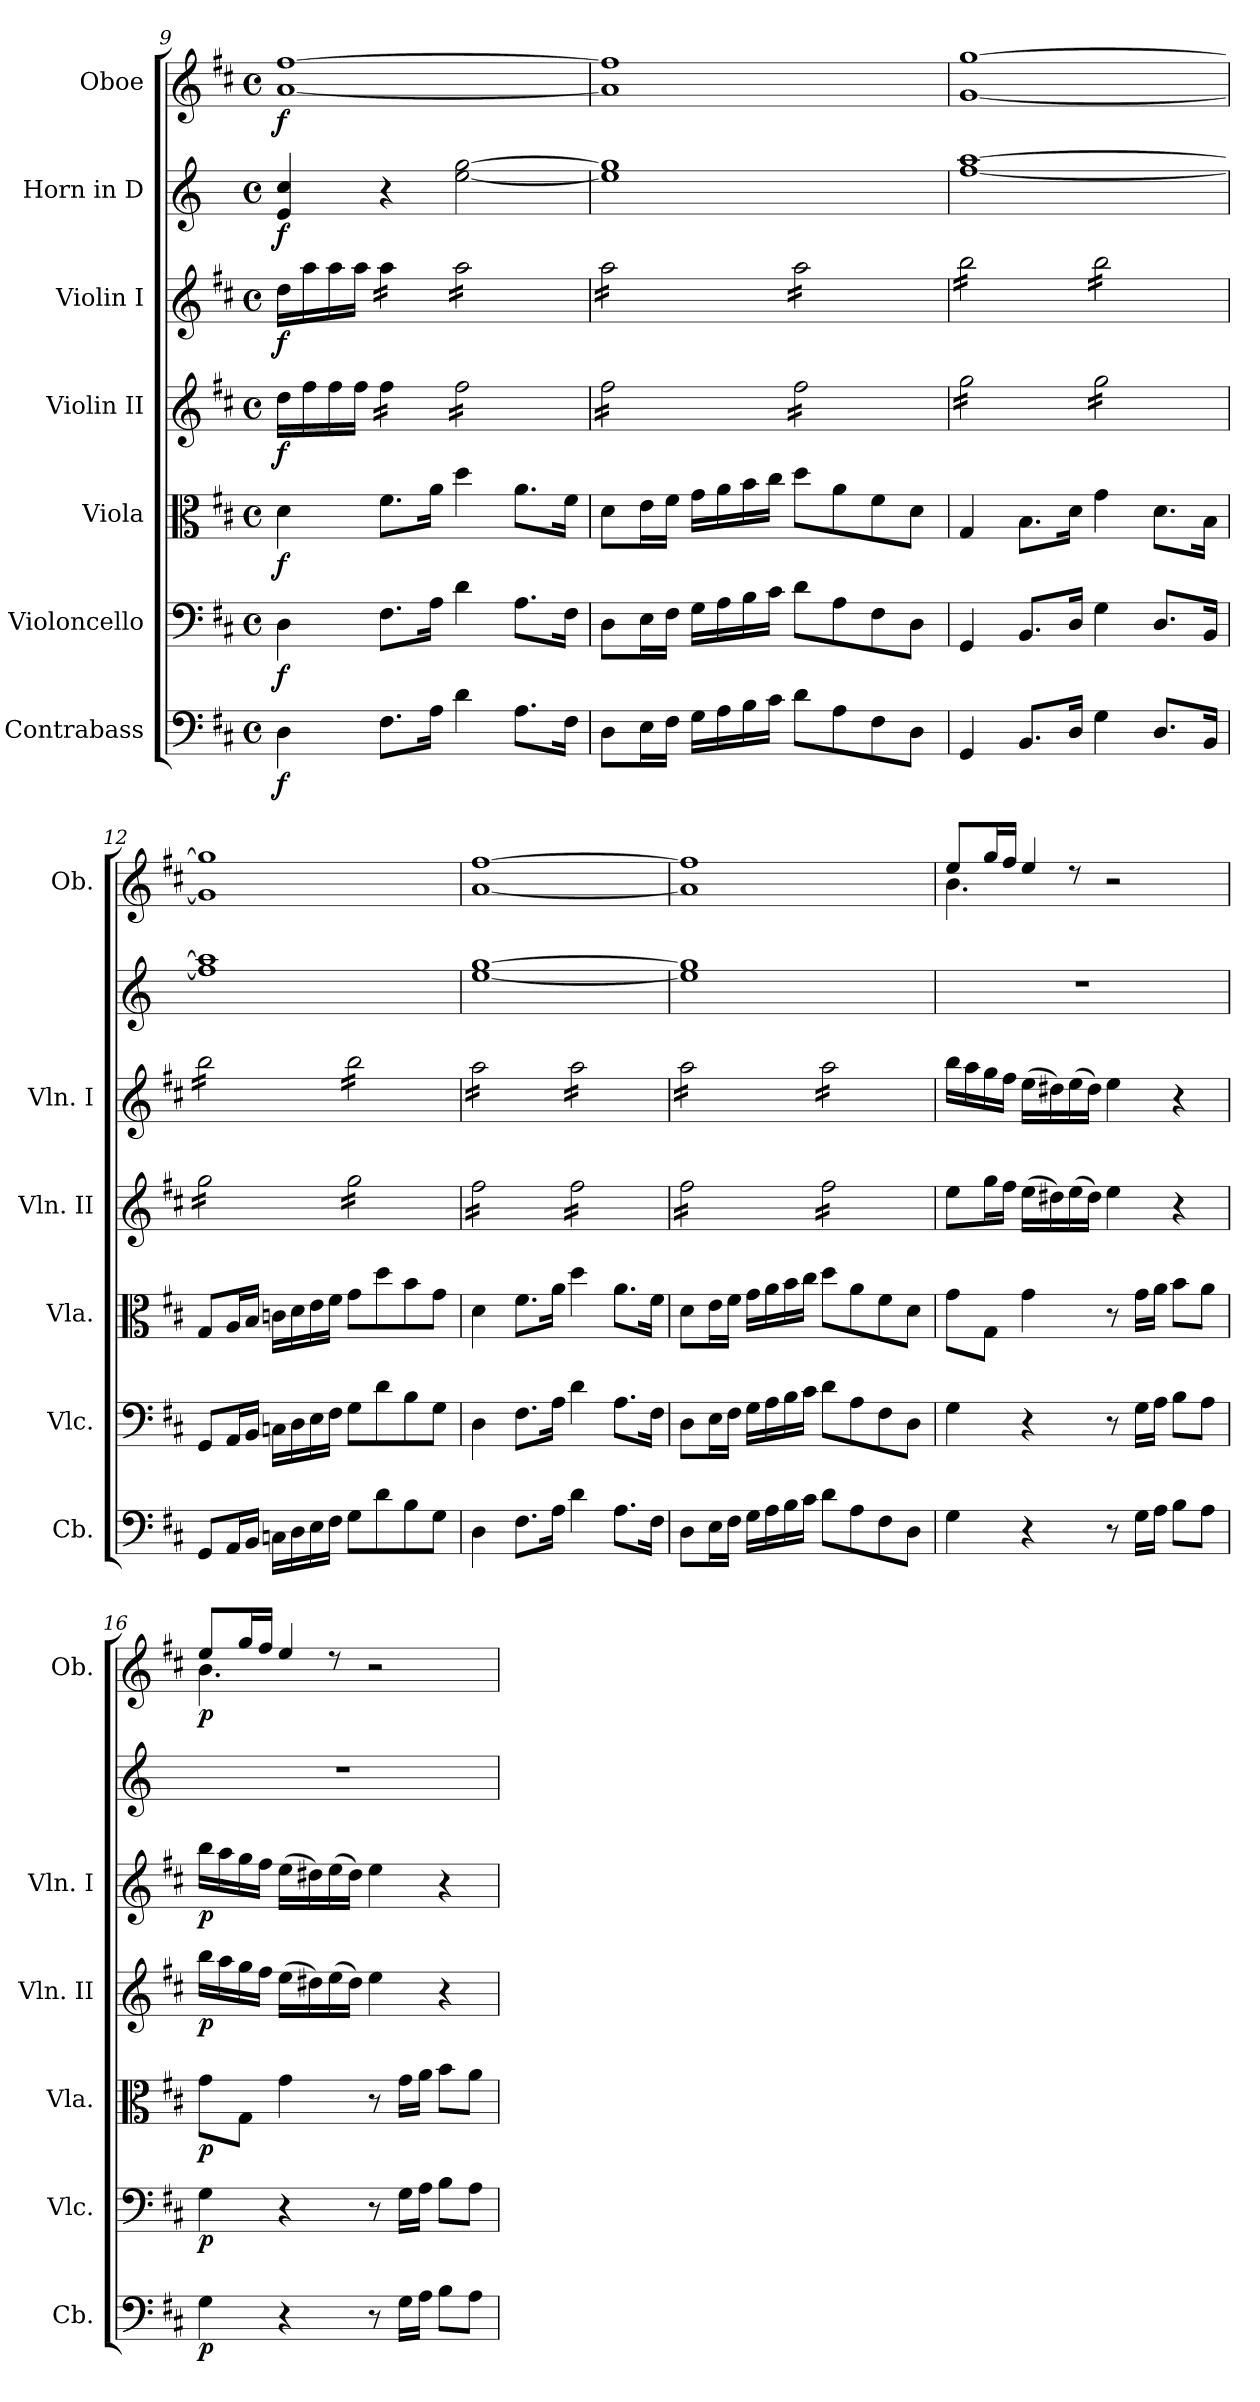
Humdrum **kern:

**kern	**dynam	**kern	**dynam	**kern	**dynam	**kern	**dynam	**kern	**dynam	**kern	**dynam	**kern	**dynam
*part7	*part7	*part6	*part6	*part5	*part5	*part4	*part4	*part3	*part3	*part2	*part2	*part1	*part1
*staff7	*staff7	*staff6	*staff6	*staff5	*staff5	*staff4	*staff4	*staff3	*staff3	*staff2	*staff2	*staff1	*staff1
*I"Contrabass	*	*I"Violoncello	*	*I"Viola	*	*I"Violin II	*	*I"Violin I	*	*I"Horn in D	*	*I"Oboe	*
*I'Cb.	*	*I'Vlc.	*	*I'Vla.	*	*I'Vln. II	*	*I'Vln. I	*	*	*	*I'Ob.	*
*clefF4	*	*clefF4	*	*clefC3	*	*clefG2	*	*clefG2	*	*clefG2	*	*clefG2	*
*ITrd7c12	*	*	*	*	*	*	*	*	*	*ITrd6c10	*	*	*
*k[f#c#]	*	*k[f#c#]	*	*k[f#c#]	*	*k[f#c#]	*	*k[f#c#]	*	*k[f#c#]	*	*k[f#c#]	*
*M4/4	*	*M4/4	*	*M4/4	*	*M4/4	*	*M4/4	*	*M4/4	*	*M4/4	*
*met(c)	*	*met(c)	*	*met(c)	*	*met(c)	*	*met(c)	*	*met(c)	*	*met(c)	*
=9	=9	=9	=9	=9	=9	=9	=9	=9	=9	=9	=9	=9	=9
!	!LO:DY:b	!	!LO:DY:b	!	!LO:DY:b	!	!LO:DY:b	!	!LO:DY:b	!	!LO:DY:b	!	!LO:DY:b
4DD\	f	4D\	f	4d\	f	16dd\LL	f	16dd\LL	f	4F#/ 4d/	f	[1a [1ff#	f
.	.	.	.	.	.	16ff#\	.	16aa\	.	.	.	.	.
.	.	.	.	.	.	16ff#\	.	16aa\	.	.	.	.	.
.	.	.	.	.	.	16ff#\JJ	.	16aa\JJ	.	.	.	.	.
*	*	*	*	*	*	*tremolo	*	*	*	*	*	*	*
*	*	*	*	*	*	*	*	*tremolo	*	*	*	*	*
8.FF#\L	.	8.F#\L	.	8.f#\L	.	16ff#\LL	.	16aa\LL	.	4r	.	.	.
.	.	.	.	.	.	16ff#\	.	16aa\	.	.	.	.	.
.	.	.	.	.	.	16ff#\	.	16aa\	.	.	.	.	.
16AA\Jk	.	16A\Jk	.	16a\Jk	.	16ff#\JJ	.	16aa\JJ	.	.	.	.	.
4D\	.	4d\	.	4dd\	.	16ff#\LL	.	16aa\LL	.	[2f#\ [2a\	.	.	.
.	.	.	.	.	.	16ff#\	.	16aa\	.	.	.	.	.
.	.	.	.	.	.	16ff#\	.	16aa\	.	.	.	.	.
.	.	.	.	.	.	16ff#\	.	16aa\	.	.	.	.	.
8.AA\L	.	8.A\L	.	8.a\L	.	16ff#\	.	16aa\	.	.	.	.	.
.	.	.	.	.	.	16ff#\	.	16aa\	.	.	.	.	.
.	.	.	.	.	.	16ff#\	.	16aa\	.	.	.	.	.
16FF#\Jk	.	16F#\Jk	.	16f#\Jk	.	16ff#\JJ	.	16aa\JJ	.	.	.	.	.
=10	=10	=10	=10	=10	=10	=10	=10	=10	=10	=10	=10	=10	=10
8DD\L	.	8D\L	.	8d\L	.	16ff#\LL	.	16aa\LL	.	1f#] 1a]	.	1a] 1ff#]	.
.	.	.	.	.	.	16ff#\	.	16aa\	.	.	.	.	.
16EE\L	.	16E\L	.	16e\L	.	16ff#\	.	16aa\	.	.	.	.	.
16FF#\JJ	.	16F#\JJ	.	16f#\JJ	.	16ff#\	.	16aa\	.	.	.	.	.
16GG\LL	.	16G\LL	.	16g\LL	.	16ff#\	.	16aa\	.	.	.	.	.
16AA\	.	16A\	.	16a\	.	16ff#\	.	16aa\	.	.	.	.	.
16BB\	.	16B\	.	16b\	.	16ff#\	.	16aa\	.	.	.	.	.
16C#\JJ	.	16c#\JJ	.	16cc#\JJ	.	16ff#\JJ	.	16aa\JJ	.	.	.	.	.
8D\L	.	8d\L	.	8dd\L	.	16ff#\LL	.	16aa\LL	.	.	.	.	.
.	.	.	.	.	.	16ff#\	.	16aa\	.	.	.	.	.
8AA\	.	8A\	.	8a\	.	16ff#\	.	16aa\	.	.	.	.	.
.	.	.	.	.	.	16ff#\	.	16aa\	.	.	.	.	.
8FF#\	.	8F#\	.	8f#\	.	16ff#\	.	16aa\	.	.	.	.	.
.	.	.	.	.	.	16ff#\	.	16aa\	.	.	.	.	.
8DD\J	.	8D\J	.	8d\J	.	16ff#\	.	16aa\	.	.	.	.	.
.	.	.	.	.	.	16ff#\JJ	.	16aa\JJ	.	.	.	.	.
=11	=11	=11	=11	=11	=11	=11	=11	=11	=11	=11	=11	=11	=11
4GGG/	.	4GG/	.	4G/	.	16gg\LL	.	16bb\LL	.	[1g [1b	.	[1g [1gg	.
.	.	.	.	.	.	16gg\	.	16bb\	.	.	.	.	.
.	.	.	.	.	.	16gg\	.	16bb\	.	.	.	.	.
.	.	.	.	.	.	16gg\	.	16bb\	.	.	.	.	.
8.BBB/L	.	8.BB/L	.	8.B\L	.	16gg\	.	16bb\	.	.	.	.	.
.	.	.	.	.	.	16gg\	.	16bb\	.	.	.	.	.
.	.	.	.	.	.	16gg\	.	16bb\	.	.	.	.	.
16DD/Jk	.	16D/Jk	.	16d\Jk	.	16gg\JJ	.	16bb\JJ	.	.	.	.	.
4GG\	.	4G\	.	4g\	.	16gg\LL	.	16bb\LL	.	.	.	.	.
.	.	.	.	.	.	16gg\	.	16bb\	.	.	.	.	.
.	.	.	.	.	.	16gg\	.	16bb\	.	.	.	.	.
.	.	.	.	.	.	16gg\	.	16bb\	.	.	.	.	.
8.DD/L	.	8.D/L	.	8.d\L	.	16gg\	.	16bb\	.	.	.	.	.
.	.	.	.	.	.	16gg\	.	16bb\	.	.	.	.	.
.	.	.	.	.	.	16gg\	.	16bb\	.	.	.	.	.
16BBB/Jk	.	16BB/Jk	.	16B\Jk	.	16gg\JJ	.	16bb\JJ	.	.	.	.	.
=12	=12	=12	=12	=12	=12	=12	=12	=12	=12	=12	=12	=12	=12
8GGG/L	.	8GG/L	.	8G/L	.	16gg\LL	.	16bb\LL	.	1g] 1b]	.	1g] 1gg]	.
.	.	.	.	.	.	16gg\	.	16bb\	.	.	.	.	.
16AAA/L	.	16AA/L	.	16A/L	.	16gg\	.	16bb\	.	.	.	.	.
16BBB/JJ	.	16BB/JJ	.	16B/JJ	.	16gg\	.	16bb\	.	.	.	.	.
16CCn\LL	.	16Cn\LL	.	16cn\LL	.	16gg\	.	16bb\	.	.	.	.	.
16DD\	.	16D\	.	16d\	.	16gg\	.	16bb\	.	.	.	.	.
16EE\	.	16E\	.	16e\	.	16gg\	.	16bb\	.	.	.	.	.
16FF#\JJ	.	16F#\JJ	.	16f#\JJ	.	16gg\JJ	.	16bb\JJ	.	.	.	.	.
8GG\L	.	8G\L	.	8g\L	.	16gg\LL	.	16bb\LL	.	.	.	.	.
.	.	.	.	.	.	16gg\	.	16bb\	.	.	.	.	.
8D\	.	8d\	.	8dd\	.	16gg\	.	16bb\	.	.	.	.	.
.	.	.	.	.	.	16gg\	.	16bb\	.	.	.	.	.
8BB\	.	8B\	.	8b\	.	16gg\	.	16bb\	.	.	.	.	.
.	.	.	.	.	.	16gg\	.	16bb\	.	.	.	.	.
8GG\J	.	8G\J	.	8g\J	.	16gg\	.	16bb\	.	.	.	.	.
.	.	.	.	.	.	16gg\JJ	.	16bb\JJ	.	.	.	.	.
!!LO:LB:g=z
=13	=13	=13	=13	=13	=13	=13	=13	=13	=13	=13	=13	=13	=13
4DD\	.	4D\	.	4d\	.	16ff#\LL	.	16aa\LL	.	[1f# [1a	.	[1a [1ff#	.
.	.	.	.	.	.	16ff#\	.	16aa\	.	.	.	.	.
.	.	.	.	.	.	16ff#\	.	16aa\	.	.	.	.	.
.	.	.	.	.	.	16ff#\	.	16aa\	.	.	.	.	.
8.FF#\L	.	8.F#\L	.	8.f#\L	.	16ff#\	.	16aa\	.	.	.	.	.
.	.	.	.	.	.	16ff#\	.	16aa\	.	.	.	.	.
.	.	.	.	.	.	16ff#\	.	16aa\	.	.	.	.	.
16AA\Jk	.	16A\Jk	.	16a\Jk	.	16ff#\JJ	.	16aa\JJ	.	.	.	.	.
4D\	.	4d\	.	4dd\	.	16ff#\LL	.	16aa\LL	.	.	.	.	.
.	.	.	.	.	.	16ff#\	.	16aa\	.	.	.	.	.
.	.	.	.	.	.	16ff#\	.	16aa\	.	.	.	.	.
.	.	.	.	.	.	16ff#\	.	16aa\	.	.	.	.	.
8.AA\L	.	8.A\L	.	8.a\L	.	16ff#\	.	16aa\	.	.	.	.	.
.	.	.	.	.	.	16ff#\	.	16aa\	.	.	.	.	.
.	.	.	.	.	.	16ff#\	.	16aa\	.	.	.	.	.
16FF#\Jk	.	16F#\Jk	.	16f#\Jk	.	16ff#\JJ	.	16aa\JJ	.	.	.	.	.
=14	=14	=14	=14	=14	=14	=14	=14	=14	=14	=14	=14	=14	=14
8DD\L	.	8D\L	.	8d\L	.	16ff#\LL	.	16aa\LL	.	1f#] 1a]	.	1a] 1ff#]	.
.	.	.	.	.	.	16ff#\	.	16aa\	.	.	.	.	.
16EE\L	.	16E\L	.	16e\L	.	16ff#\	.	16aa\	.	.	.	.	.
16FF#\JJ	.	16F#\JJ	.	16f#\JJ	.	16ff#\	.	16aa\	.	.	.	.	.
16GG\LL	.	16G\LL	.	16g\LL	.	16ff#\	.	16aa\	.	.	.	.	.
16AA\	.	16A\	.	16a\	.	16ff#\	.	16aa\	.	.	.	.	.
16BB\	.	16B\	.	16b\	.	16ff#\	.	16aa\	.	.	.	.	.
16C#\JJ	.	16c#\JJ	.	16cc#\JJ	.	16ff#\JJ	.	16aa\JJ	.	.	.	.	.
8D\L	.	8d\L	.	8dd\L	.	16ff#\LL	.	16aa\LL	.	.	.	.	.
.	.	.	.	.	.	16ff#\	.	16aa\	.	.	.	.	.
8AA\	.	8A\	.	8a\	.	16ff#\	.	16aa\	.	.	.	.	.
.	.	.	.	.	.	16ff#\	.	16aa\	.	.	.	.	.
8FF#\	.	8F#\	.	8f#\	.	16ff#\	.	16aa\	.	.	.	.	.
.	.	.	.	.	.	16ff#\	.	16aa\	.	.	.	.	.
8DD\J	.	8D\J	.	8d\J	.	16ff#\	.	16aa\	.	.	.	.	.
.	.	.	.	.	.	16ff#\JJ	.	16aa\JJ	.	.	.	.	.
*	*	*	*	*	*	*	*	*Xtremolo	*	*	*	*	*
*	*	*	*	*	*	*Xtremolo	*	*	*	*	*	*	*
=15	=15	=15	=15	=15	=15	=15	=15	=15	=15	=15	=15	=15	=15
*	*	*	*	*	*	*	*	*	*	*	*	*^	*
4GG\	.	4G\	.	8g\L	.	8ee\L	.	16bb\LL	.	1r	.	8ee/L	4.b\	.
.	.	.	.	.	.	.	.	16aa\	.	.	.	.	.	.
.	.	.	.	8G\J	.	16gg\L	.	16gg\	.	.	.	16gg/L	.	.
.	.	.	.	.	.	16ff#\JJ	.	16ff#\JJ	.	.	.	16ff#/JJ	.	.
4r	.	4r	.	4g\	.	(>16ee\LL	.	(>16ee\LL	.	.	.	4ee/	.	.
.	.	.	.	.	.	16dd#X\)	.	16dd#X\)	.	.	.	.	.	.
.	.	.	.	.	.	(>16ee\	.	(>16ee\	.	.	.	.	8rdd	.
.	.	.	.	.	.	16dd#\JJ)	.	16dd#\JJ)	.	.	.	.	.	.
8r	.	8r	.	8r	.	4ee\	.	4ee\	.	.	.	2r	2ryy	.
16GG\LL	.	16G\LL	.	16g\LL	.	.	.	.	.	.	.	.	.	.
16AA\JJ	.	16A\JJ	.	16a\JJ	.	.	.	.	.	.	.	.	.	.
8BB\L	.	8B\L	.	8b\L	.	4r	.	4r	.	.	.	.	.	.
8AA\J	.	8A\J	.	8a\J	.	.	.	.	.	.	.	.	.	.
=16	=16	=16	=16	=16	=16	=16	=16	=16	=16	=16	=16	=16	=16	=16
!	!LO:DY:b	!	!LO:DY:b	!	!LO:DY:b	!	!LO:DY:b	!	!LO:DY:b	!	!	!	!	!LO:DY:b
4GG\	p	4G\	p	8g\L	p	16bb\LL	p	16bb\LL	p	1r	.	8ee/L	4.b\	p
.	.	.	.	.	.	16aa\	.	16aa\	.	.	.	.	.	.
.	.	.	.	8G\J	.	16gg\	.	16gg\	.	.	.	16gg/L	.	.
.	.	.	.	.	.	16ff#\JJ	.	16ff#\JJ	.	.	.	16ff#/JJ	.	.
4r	.	4r	.	4g\	.	(>16ee\LL	.	(>16ee\LL	.	.	.	4ee/	.	.
.	.	.	.	.	.	16dd#X\)	.	16dd#X\)	.	.	.	.	.	.
.	.	.	.	.	.	(>16ee\	.	(>16ee\	.	.	.	.	8rdd	.
.	.	.	.	.	.	16dd#\JJ)	.	16dd#\JJ)	.	.	.	.	.	.
8r	.	8r	.	8r	.	4ee\	.	4ee\	.	.	.	2r	2ryy	.
16GG\LL	.	16G\LL	.	16g\LL	.	.	.	.	.	.	.	.	.	.
16AA\JJ	.	16A\JJ	.	16a\JJ	.	.	.	.	.	.	.	.	.	.
8BB\L	.	8B\L	.	8b\L	.	4r	.	4r	.	.	.	.	.	.
8AA\J	.	8A\J	.	8a\J	.	.	.	.	.	.	.	.	.	.
*	*	*	*	*	*	*	*	*	*	*	*	*v	*v	*
=	=	=	=	=	=	=	=	=	=	=	=	=	=
*-	*-	*-	*-	*-	*-	*-	*-	*-	*-	*-	*-	*-	*-
